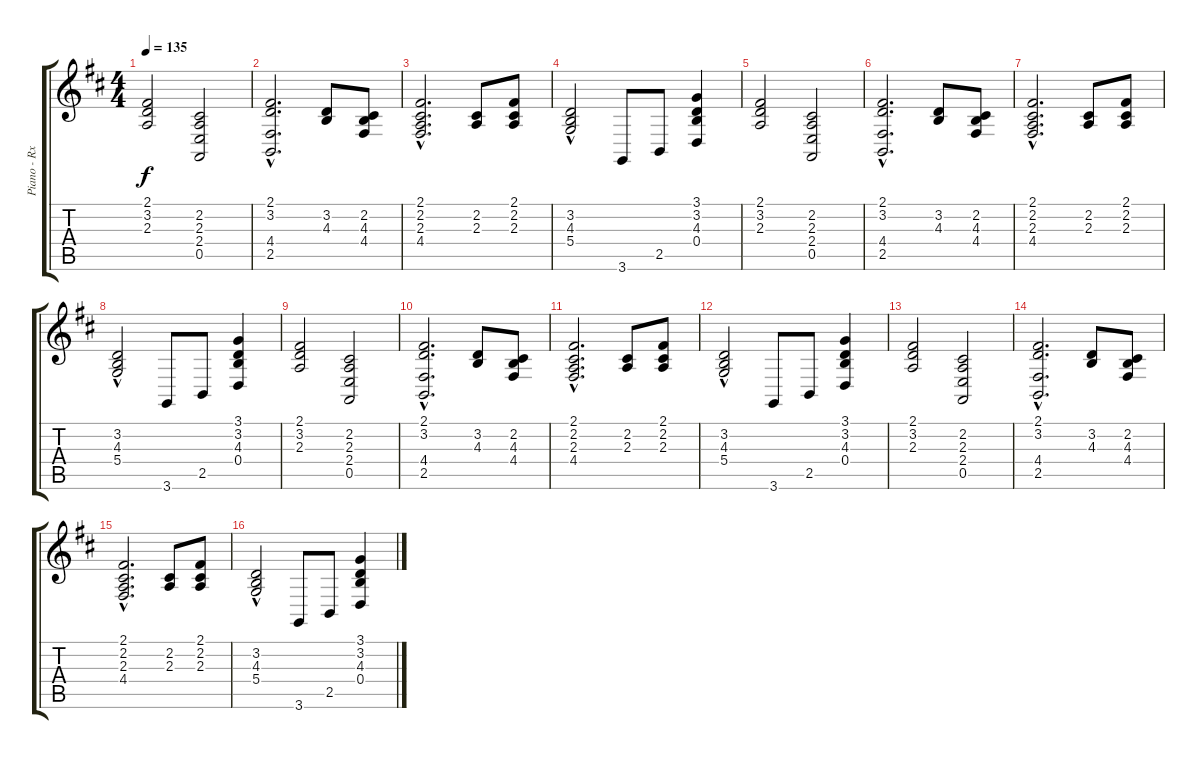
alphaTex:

\track ("Piano - Rx" "Piano - Rx") {instrument brightacousticpiano}
\staff {score tabs}
\tuning (E4 B3 G3 D3 A2 E2) {hide}
\ts (4 4)
\tempo 135
\clef g2
\ks d
(2.1 3.2 2.3).2{dy f} (2.2 2.3 2.4 0.5).2 |
(2.1{hac} 3.2{hac} 4.4{hac} 2.5{hac}).2{d} (3.2 4.3).8 (2.2 4.3 4.4).8 |
(2.1{hac} 2.2{hac} 2.3{hac} 4.4{hac}).2{d} (2.2 2.3).8 (2.1 2.2 2.3).8 |
(3.2{hac} 4.3{hac} 5.4{hac}).2 3.6.8 2.5.8 (3.1 3.2 4.3 0.4).4 |
(2.1 3.2 2.3).2 (2.2 2.3 2.4 0.5).2 |
(2.1{hac} 3.2{hac} 4.4{hac} 2.5{hac}).2{d instrument brightacousticpiano} (3.2 4.3).8 (2.2 4.3 4.4).8 |
(2.1{hac} 2.2{hac} 2.3{hac} 4.4{hac}).2{d} (2.2 2.3).8 (2.1 2.2 2.3).8 |
(3.2{hac} 4.3{hac} 5.4{hac}).2 3.6.8 2.5.8 (3.1 3.2 4.3 0.4).4 |
(2.1 3.2 2.3).2 (2.2 2.3 2.4 0.5).2 |
(2.1{hac} 3.2{hac} 4.4{hac} 2.5{hac}).2{d} (3.2 4.3).8 (2.2 4.3 4.4).8 |
(2.1{hac} 2.2{hac} 2.3{hac} 4.4{hac}).2{d} (2.2 2.3).8 (2.1 2.2 2.3).8 |
(3.2{hac} 4.3{hac} 5.4{hac}).2 3.6.8 2.5.8 (3.1 3.2 4.3 0.4).4 |
(2.1 3.2 2.3).2 (2.2 2.3 2.4 0.5).2 |
(2.1{hac} 3.2{hac} 4.4{hac} 2.5{hac}).2{d volume 8 instrument brightacousticpiano} (3.2 4.3).8 (2.2 4.3 4.4).8 |
(2.1{hac} 2.2{hac} 2.3{hac} 4.4{hac}).2{d} (2.2 2.3).8 (2.1 2.2 2.3).8 |
(3.2{hac} 4.3{hac} 5.4{hac}).2 3.6.8 2.5.8 (3.1 3.2 4.3 0.4).4
